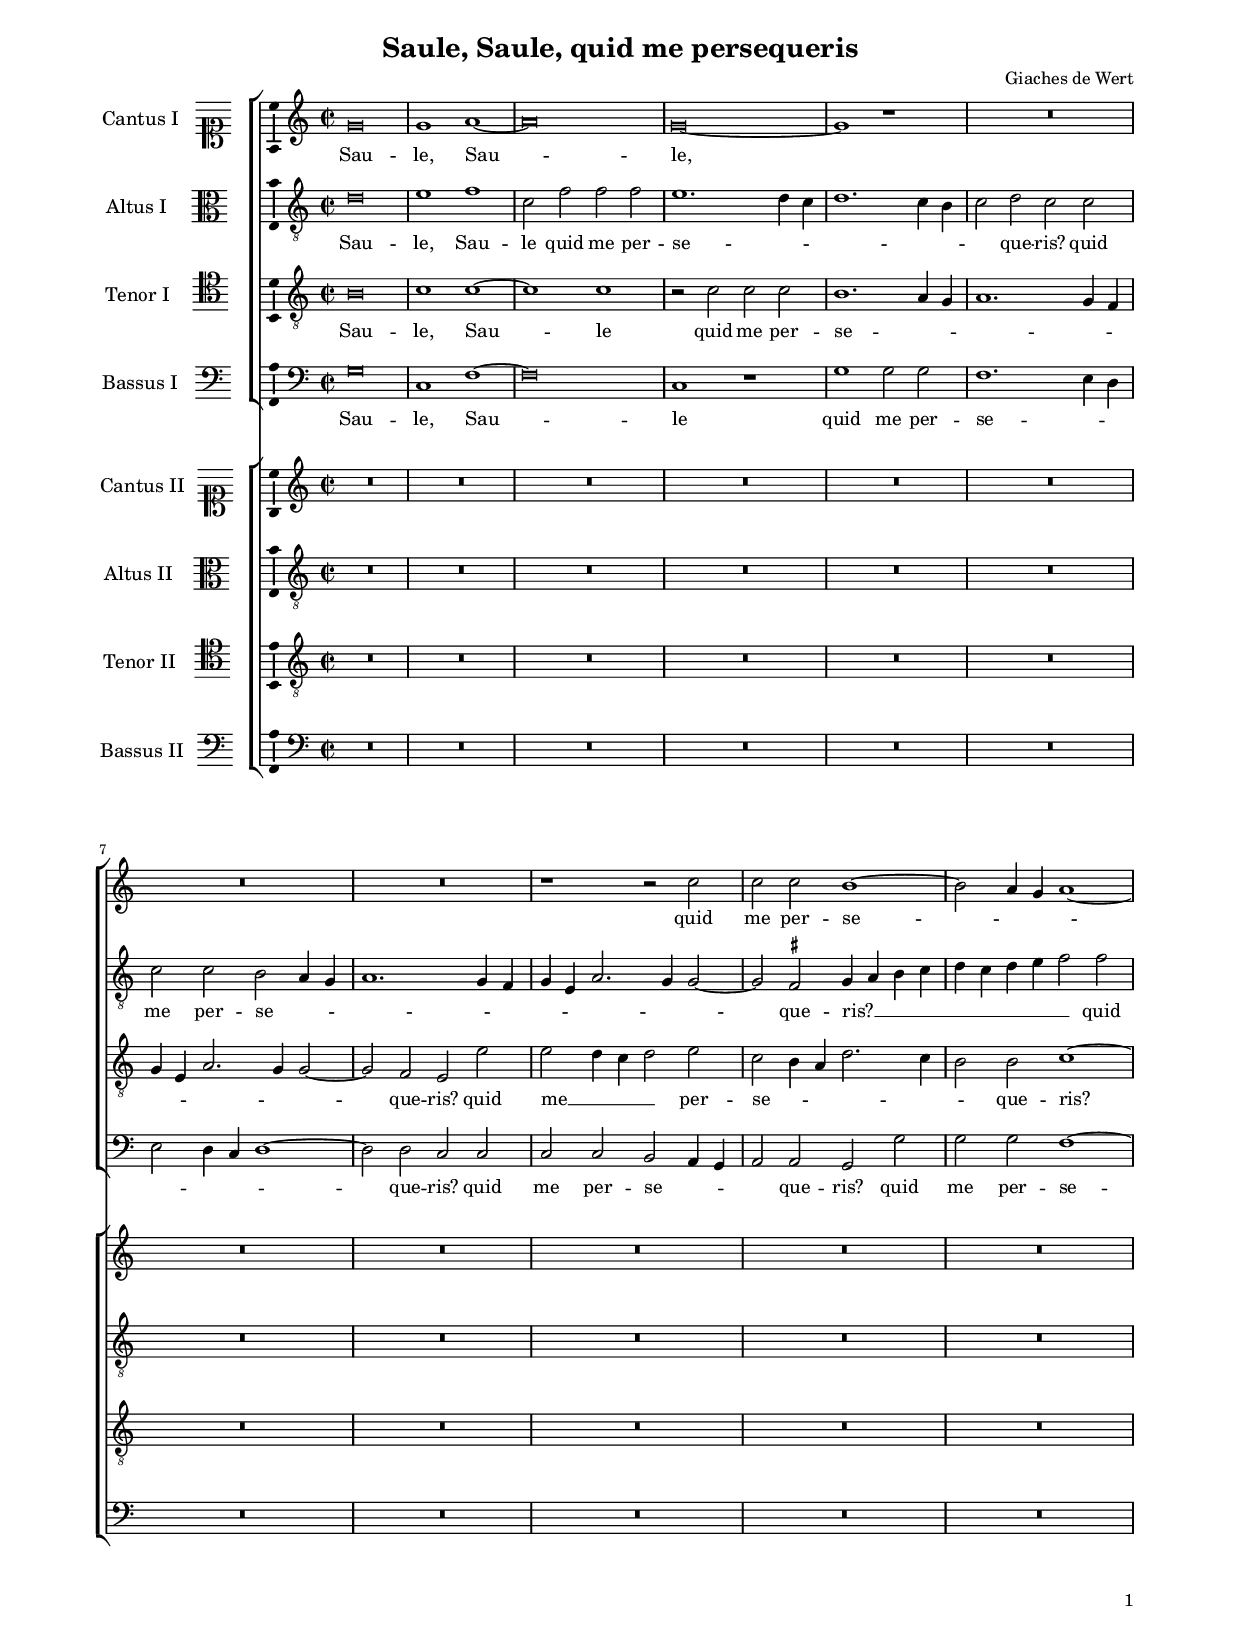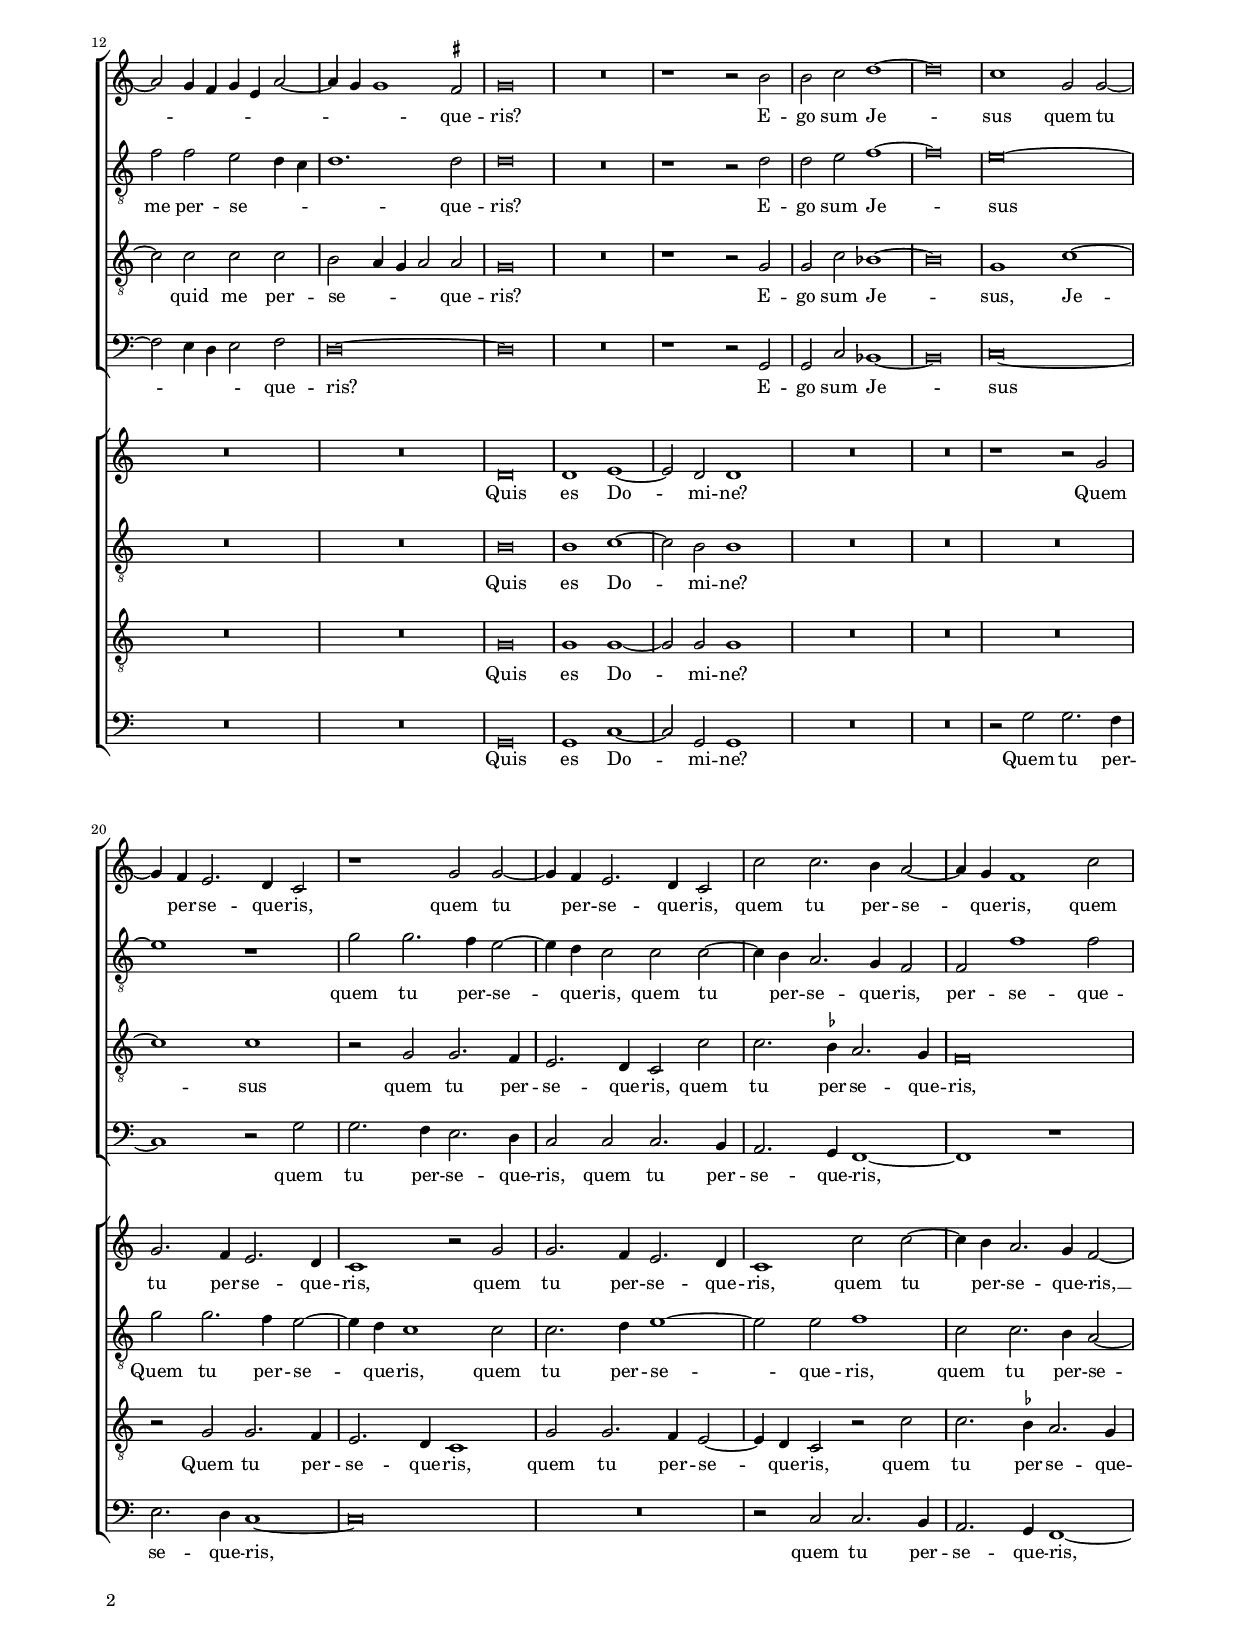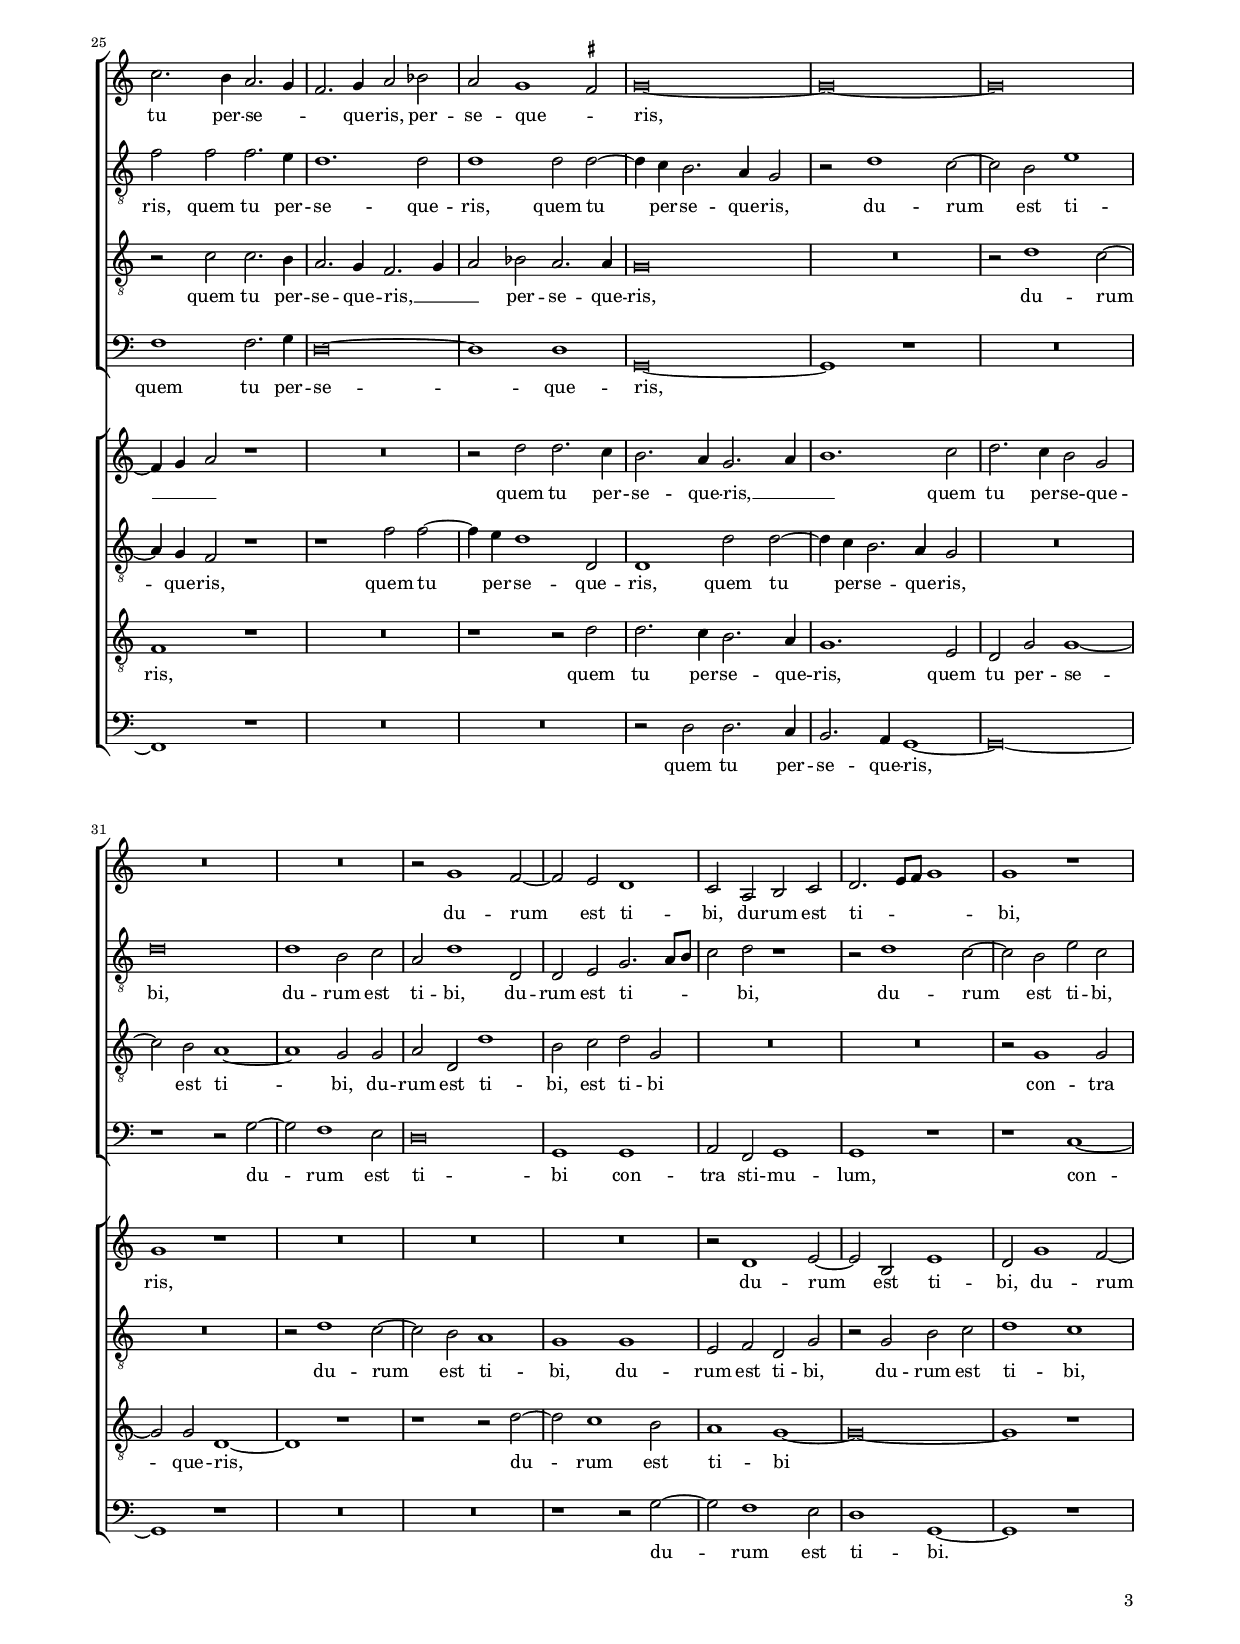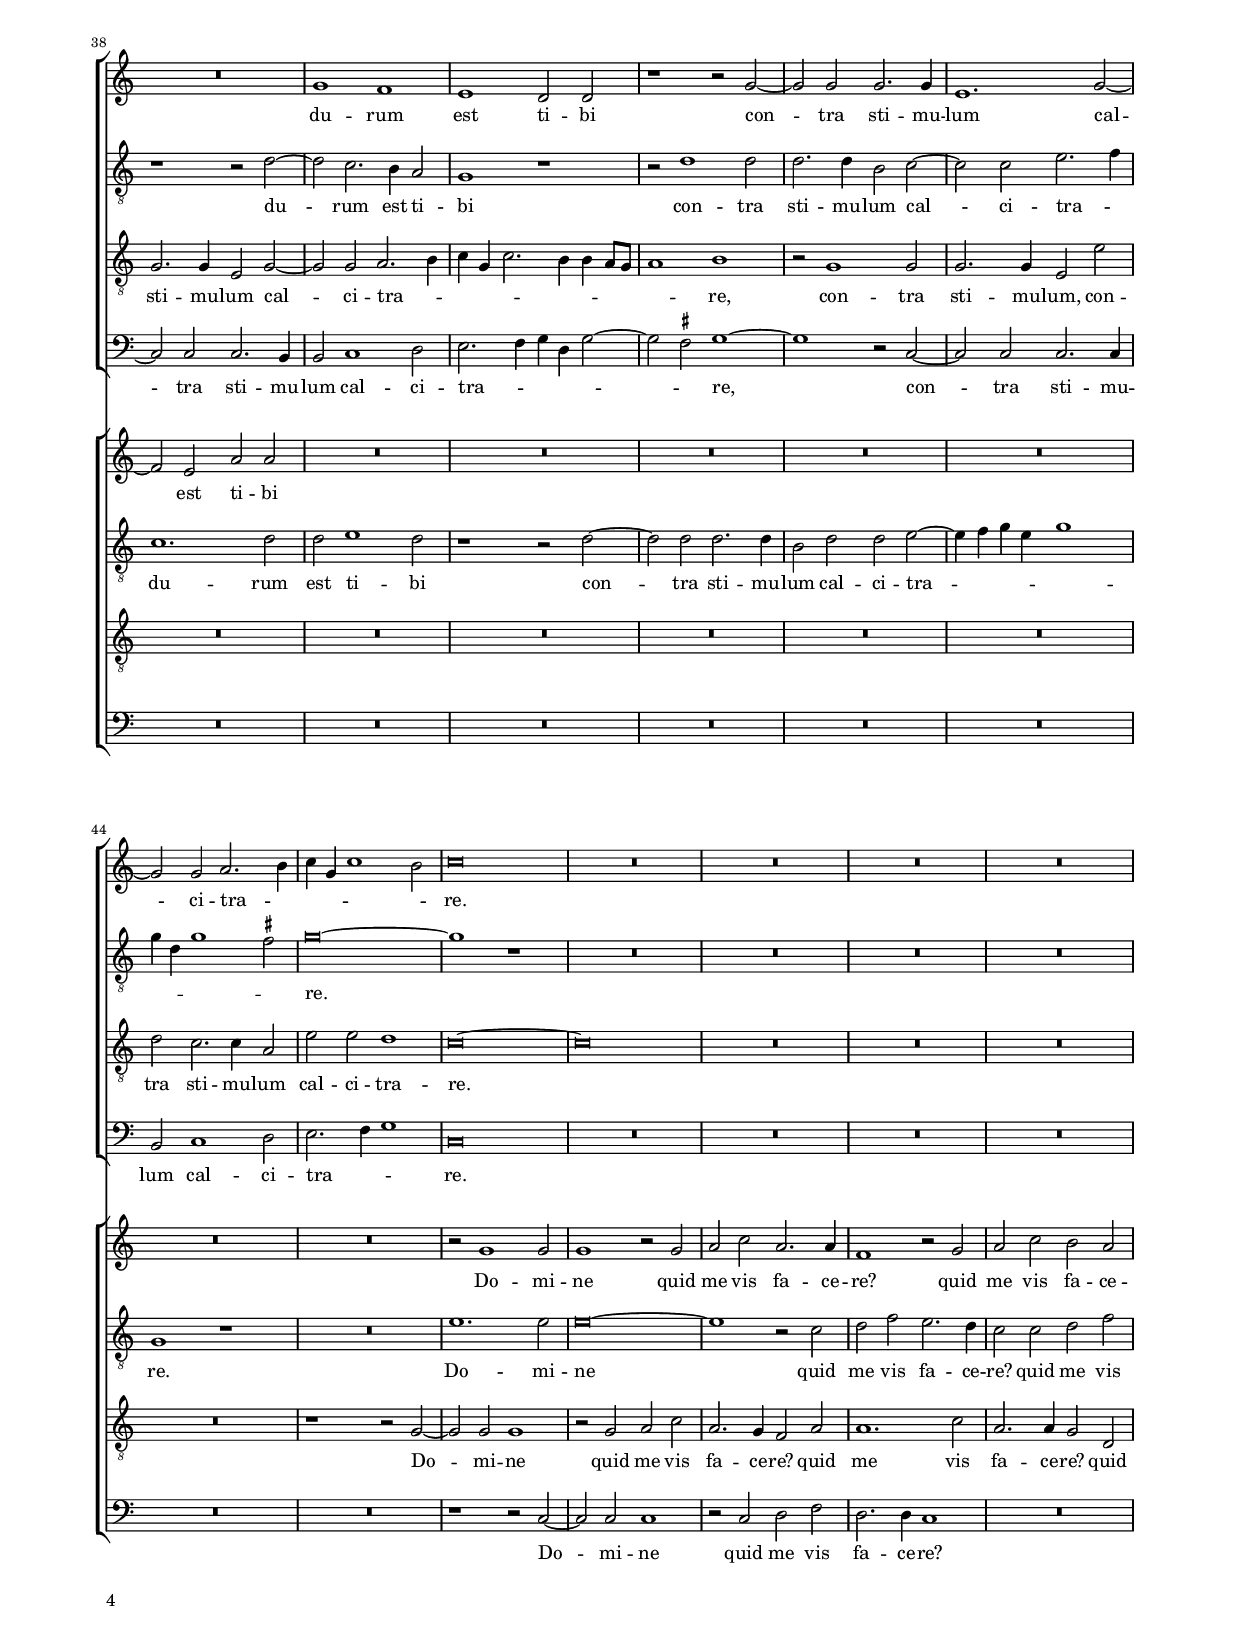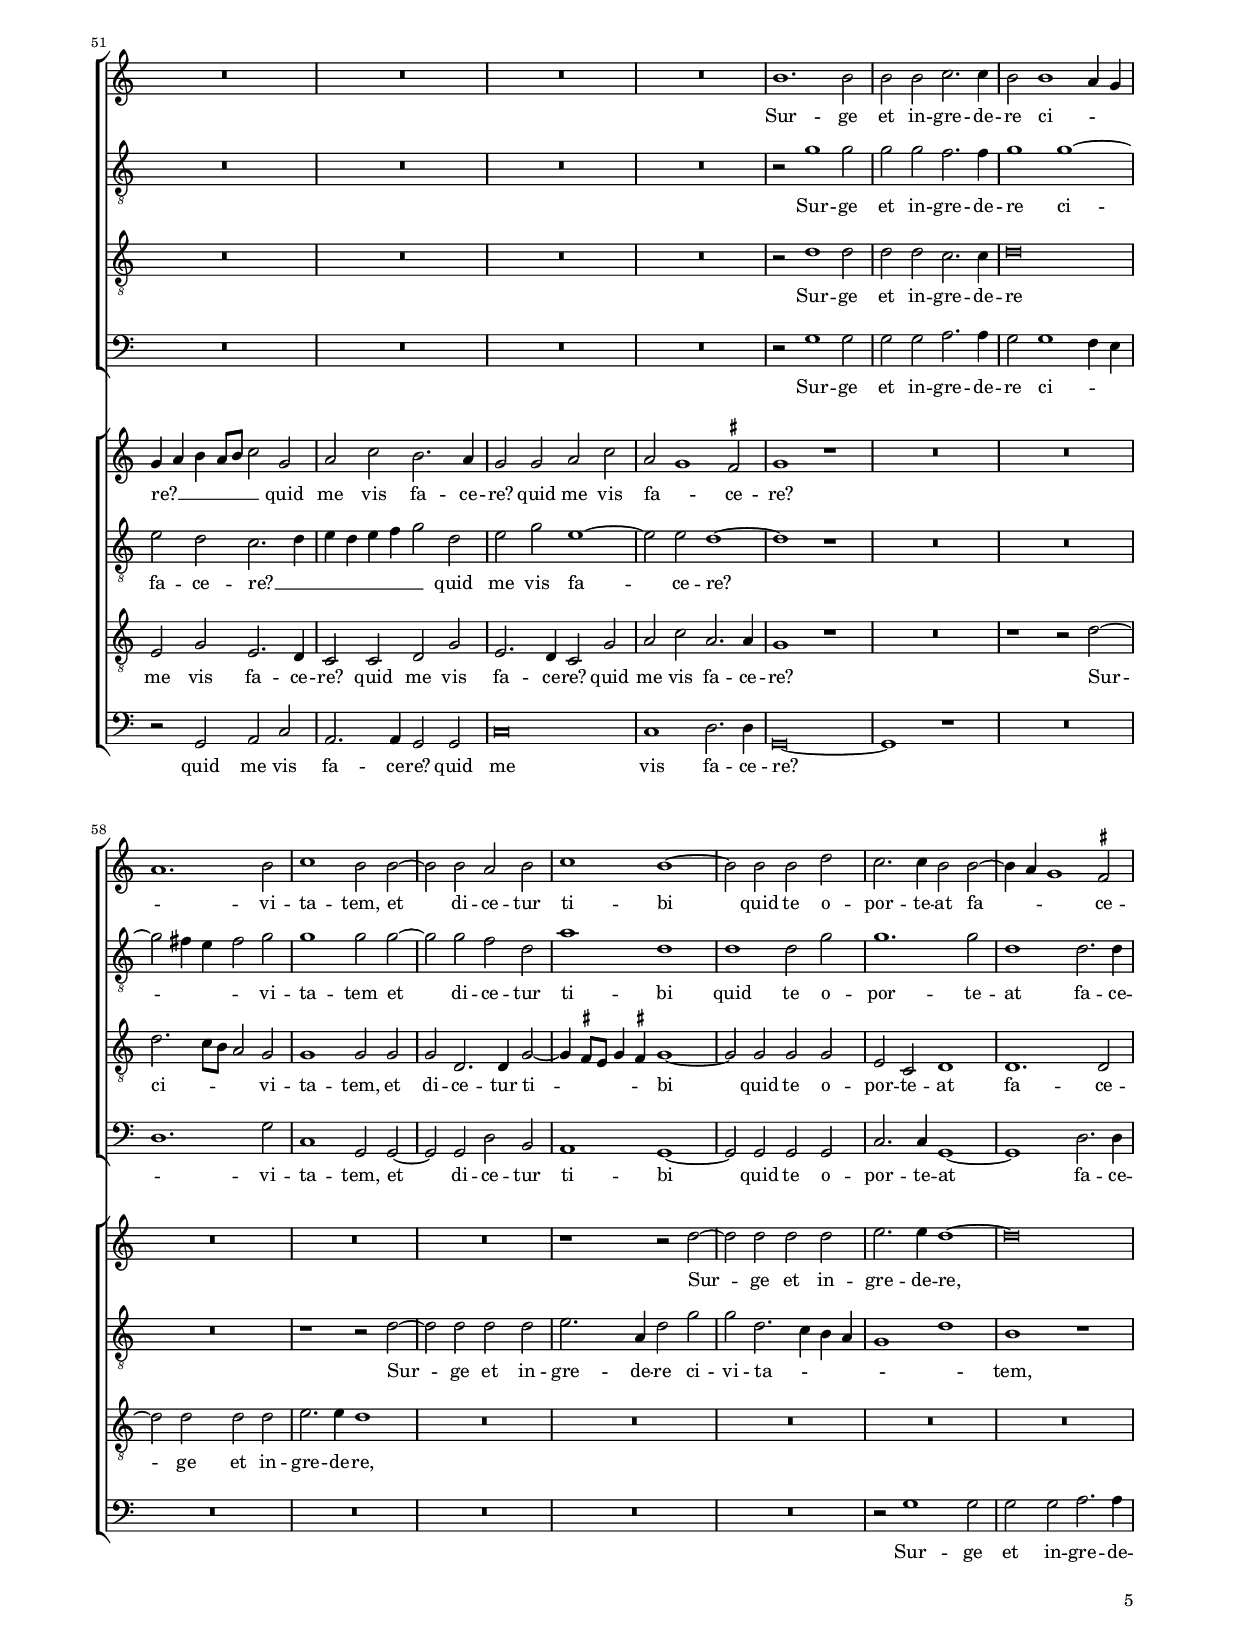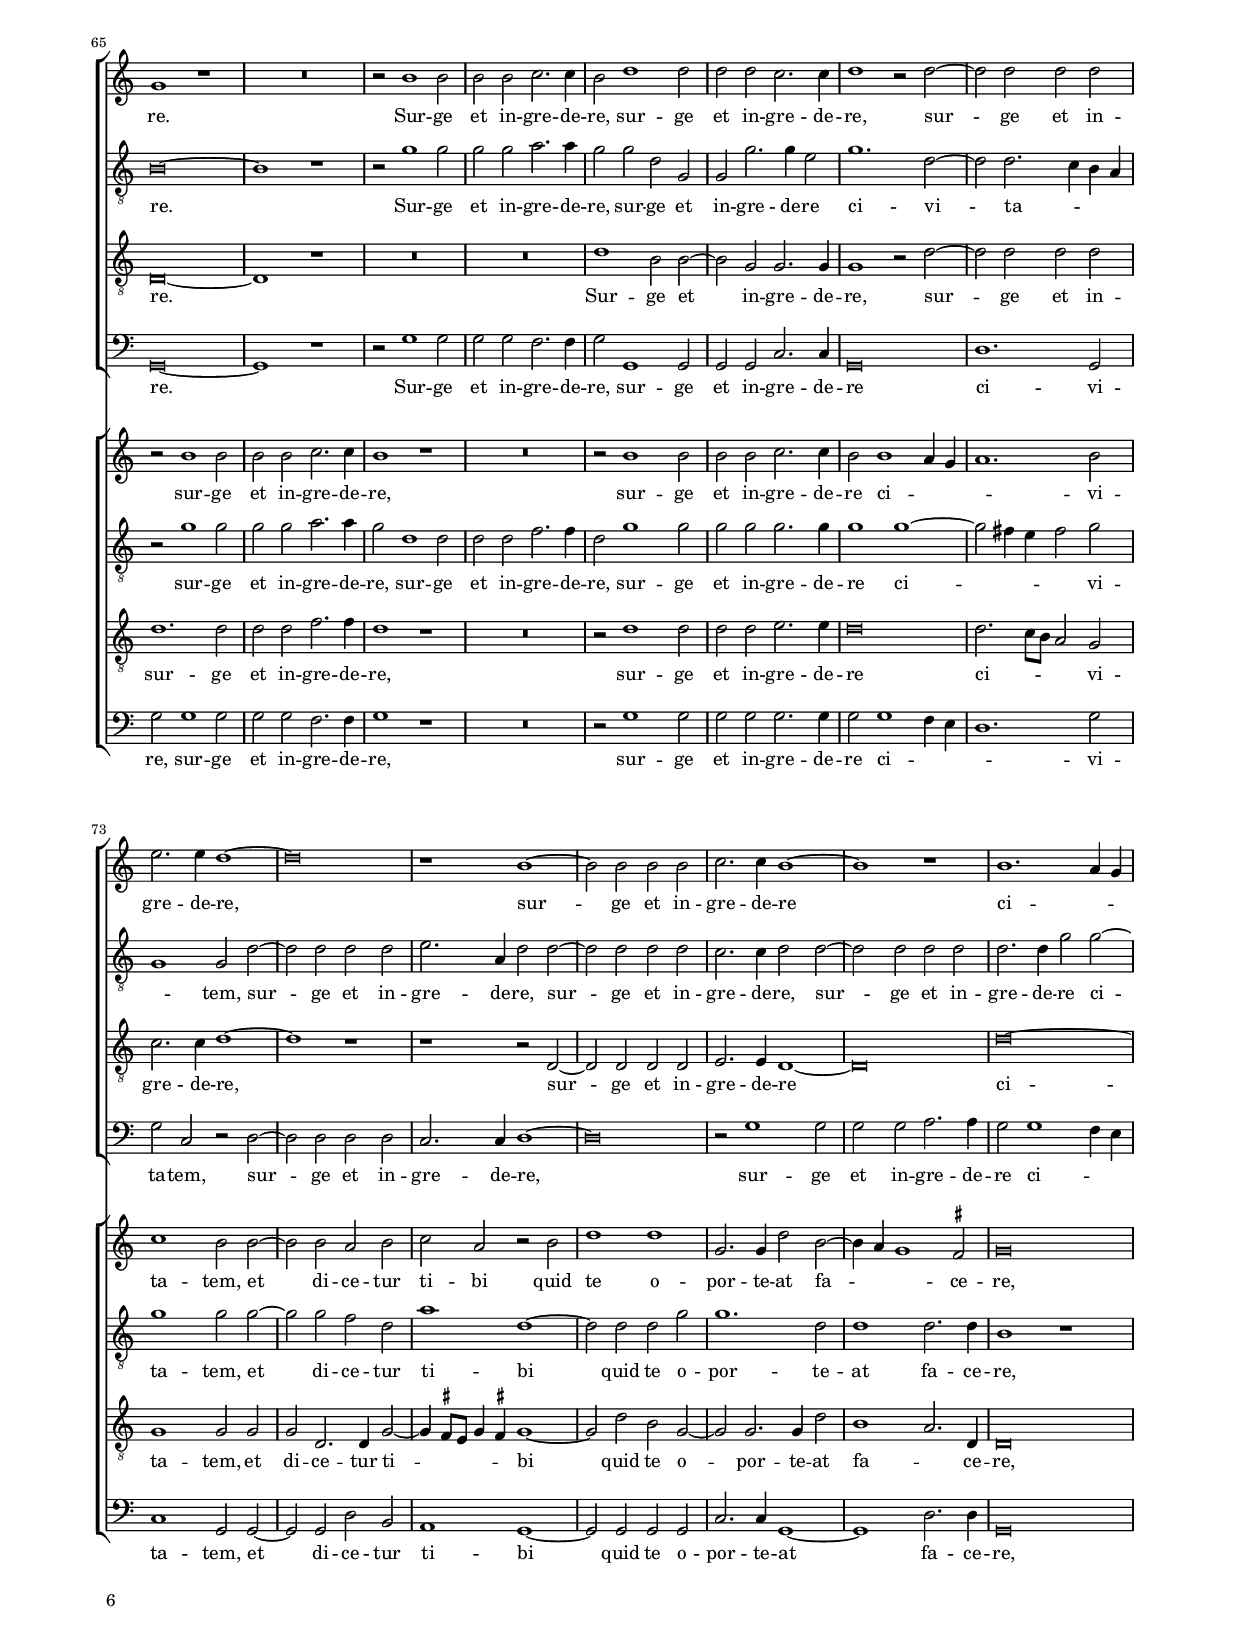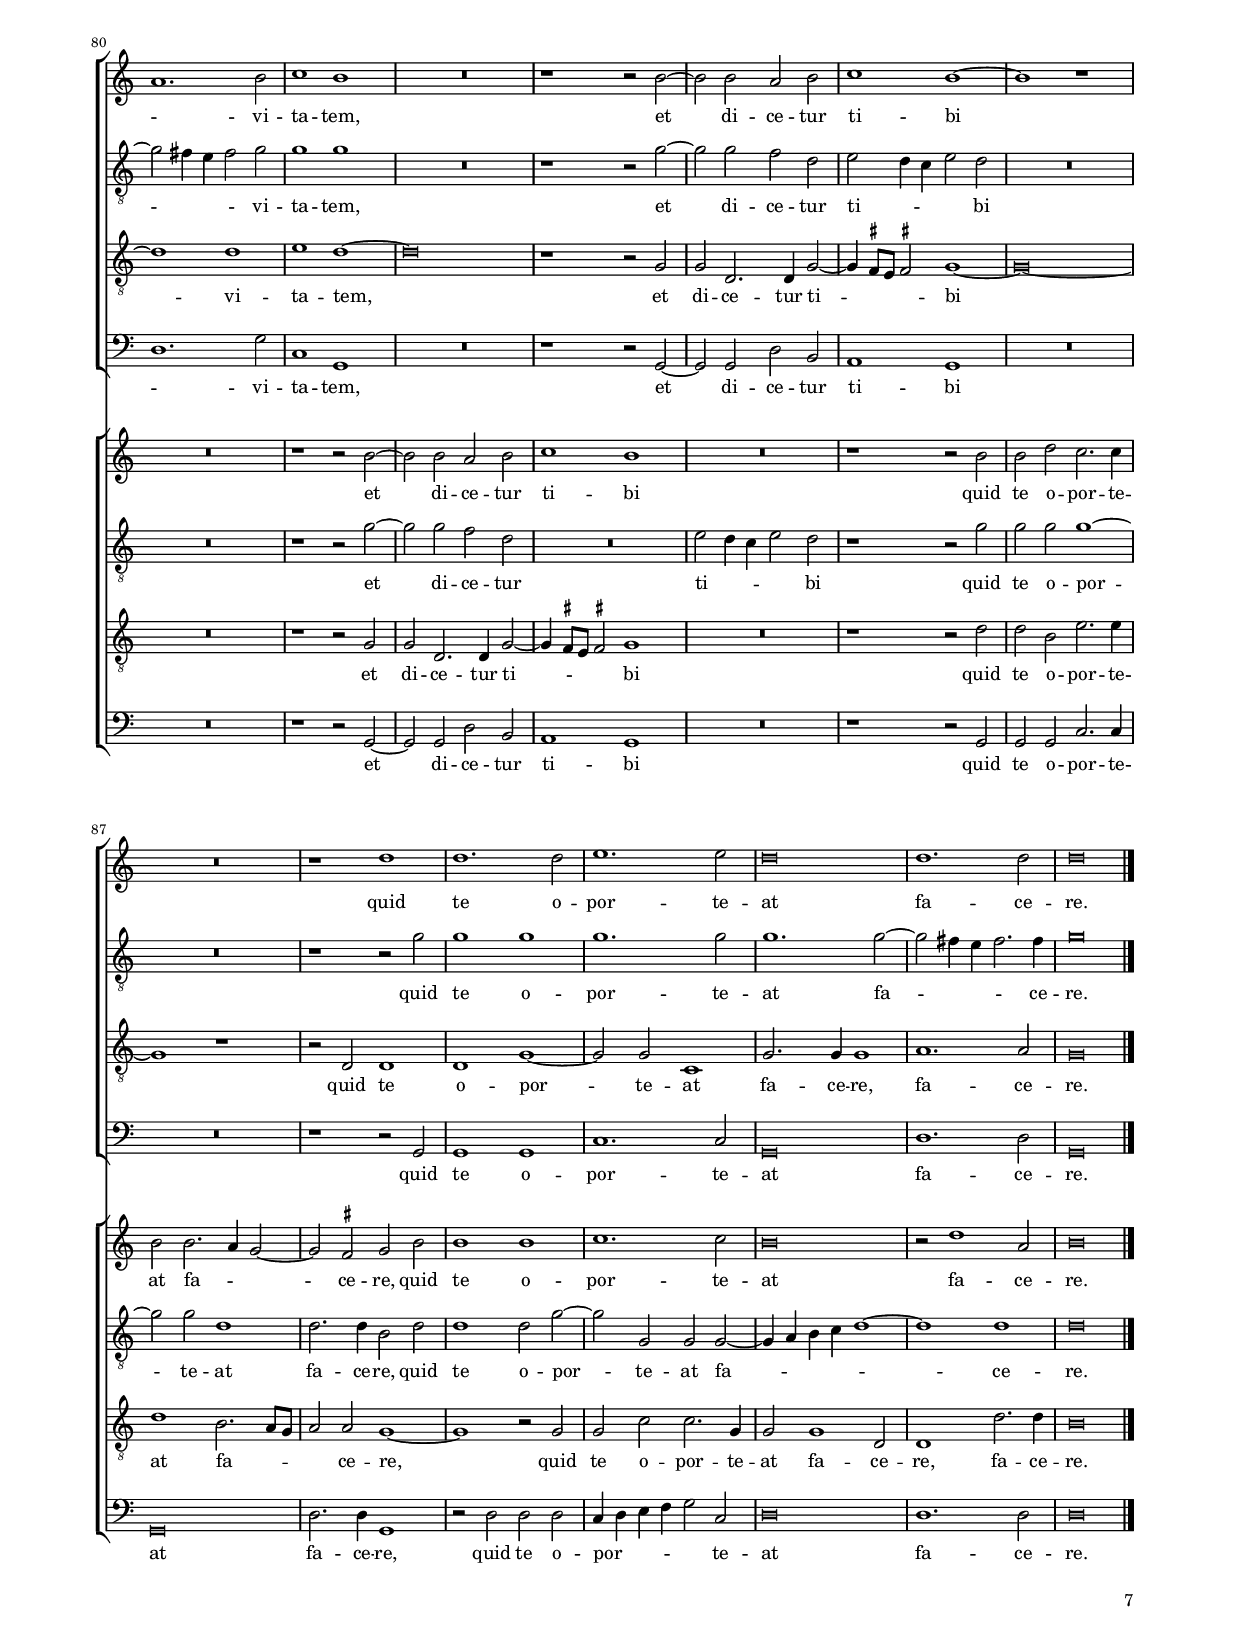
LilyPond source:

\header 
{
	title="Saule, Saule, quid me persequeris"
	composer="Giaches de Wert"
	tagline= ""
}

\version "2.24.1"
\include "deutsch.ly"
#(set-global-staff-size 15)
% #(set-default-paper-size "letter")
#(ly:set-option 'point-and-click #f)


\paper
	{
	top-margin = 1.8 \cm
	bottom-margin = 1.2 \cm
	left-margin = 1.8 \cm
	right-margin = 1.8 \cm
	print-page-number = ##f
	ragged-bottom = ##f
	ragged-last-bottom = ##t
%   systems-per-page = 2
%   page-count = 6
	system-system-spacing = #'((basic-distance . 18) (minimum-distance . 14) (padding . 7) (strechability . 250))
	oddFooterMarkup=\markup   \fill-line { "" \fromproperty #'page:page-number-string }
	evenFooterMarkup=\markup  \fill-line { \fromproperty #'page:page-number-string "" }
	last-bottom-spacing = #'((basic-distance . 12) (minimum-distance . 7) (padding . 4))
	}


global =  
	{
	\key c \major
	\time 2/2 \set Score.measureLength = #(ly:make-moment 2/1)
	\skip 1*2*93 \bar "|."
	}

	ficta = { \once \set suggestAccidentals = ##t }
	
	forget = #(define-music-function (music) (ly:music?) #{
	\accidentalStyle forget
	$music
	\accidentalStyle default
	#})

	
incipitcantusprimus = \markup { \score {
	{
	\set Staff.instrumentName = \markup { \fontsize #1 "Cantus I" }
	\key c \major
	\clef soprano
	s4 \bar ""
	}
	\layout  {
	raggedright = ##t
	indent = 1.8 \cm
	line-width = 2.4\cm
	\context { \Staff \remove Time_signature_engraver }
	\override Staff.Clef.Y-extent = #'(0 . 0)
	}} \hspace #1 }
      
incipitaltusprimus = \markup { \score {
	{
	\set Staff.instrumentName = \markup { \fontsize #1 "Altus I" }
	\key c \major
	\clef alto
	s4 \bar ""
	}
	\layout  {
	raggedright = ##t
	indent = 1.8 \cm
	line-width = 2.4\cm
	\context { \Staff \remove Time_signature_engraver }
	\override Staff.Clef.Y-extent = #'(0 . 0)
	}} \hspace #1 }
      
incipittenorprimus = \markup { \score {
	{
	\set Staff.instrumentName = \markup { \fontsize #1 "Tenor I" }
	\key c \major
	\clef tenor
	s4 \bar ""
	}
	\layout  {
	raggedright = ##t
	indent = 1.8 \cm
	line-width = 2.4\cm
	\context { \Staff \remove Time_signature_engraver }
	\override Staff.Clef.Y-extent = #'(0 . 0)
	}} \hspace #1 }


incipitbassusprimus = \markup { \score {
	{
	\set Staff.instrumentName = \markup { \fontsize #1 "Bassus I" }
	\key c \major
	\clef bass
	s4 \bar ""
	}
	\layout  {
	raggedright = ##t
	indent = 1.8 \cm
	line-width = 2.4\cm
	\context { \Staff \remove Time_signature_engraver }
	\override Staff.Clef.Y-extent = #'(0 . 0)
	}} \hspace #1 }

incipitcantussecundus = \markup { \score {
	{
	\set Staff.instrumentName = \markup { \fontsize #1 "Cantus II" }
	\key c \major
	\clef soprano
	s4 \bar ""
	}
	\layout  {
	raggedright = ##t
	indent = 1.8 \cm
	line-width = 2.4\cm
	\context { \Staff \remove Time_signature_engraver }
	\override Staff.Clef.Y-extent = #'(0 . 0)
	}} \hspace #1 }


incipitaltussecundus = \markup { \score {
	{
	\set Staff.instrumentName = \markup { \fontsize #1 "Altus II" }
	\key c \major
	\clef alto
	s4 \bar ""
	}
	\layout  {
	raggedright = ##t
	indent = 1.8 \cm
	line-width = 2.4\cm
	\context { \Staff \remove Time_signature_engraver }
	\override Staff.Clef.Y-extent = #'(0 . 0)
	}} \hspace #1 }


incipittenorsecundus = \markup { \score {
	{
	\set Staff.instrumentName = \markup { \fontsize #1 "Tenor II" }
	\key c \major
	\clef tenor
	s4 \bar ""
	}
	\layout  {
	raggedright = ##t
	indent = 1.8 \cm
	line-width = 2.4\cm
	\context { \Staff \remove Time_signature_engraver }
	\override Staff.Clef.Y-extent = #'(0 . 0)
	}} \hspace #1 }	


incipitbassussecundus = \markup { \score {
	{
	\set Staff.instrumentName = \markup { \fontsize #1 "Bassus II" }
	\key c \major
	\clef bass
	s4 \bar ""
	}
	\layout  {
	raggedright = ##t
	indent = 1.8 \cm
	line-width = 2.4\cm
	\context { \Staff \remove Time_signature_engraver }
	\override Staff.Clef.Y-extent = #'(0 . 0)
	}} \hspace #1 }


cantusprimus =  \relative c''
	{
	g\breve
	g1 a~
	a\breve
	g\breve~
%5
	g1 r |
	R\breve
	R\breve
	R\breve
	r1 r2 c
%10
	c2 c h1~ |
	h2 a4 g a1~
	a2 g4 f g e a2~
	a4 g g1 \ficta fis2
	g\breve
%15
	R\breve |
	r1 r2 h
	h2 c d1~
	d\breve
	c1 g2 g~
%20
	g4 f e2. d4 c2 |
	r1 g'2 g~
	g4 f e2. d4 c2
	c'2 c2. h4 a2~
	a4 g f1 c'2
%25
	c2. h4 a2. g4 |
	f2. g4 a2 b
	a2 g1 \ficta fis2
	g\breve~
	g\breve~
%30
	g\breve |
	R\breve
	R\breve
	r2 g1 f2~
	f2 e d1
%35
	c2 a h c |
	d2. e8 f g1
	g1 r
	R\breve
	g1 f
%40
	e1 d2 d |
	r1 r2 g~
	g2 g g2. g4
	e1. g2~
	g2 g a2. h4
%45
	c4 g c1 h2 |
	c\breve
	R\breve
	R\breve
	R\breve
%50
	R\breve |
	R\breve
	R\breve
	R\breve
	R\breve
%55
	h1. h2 |
	h2 h c2. c4
	h2 h1 a4 g
	a1. h2
	c1 h2 h~
%60
	h2 h a h |
	c1 h~
	h2 h h d
	c2. c4 h2 h~
	h4 a g1 \ficta fis2
%65
	g1 r |
	R\breve
	r2 h1 h2
	h2 h c2. c4
	h2 d1 d2
%70
	d2 d c2. c4 |
	d1 r2 d~
	d2 d d d
	e2. e4 d1~
	d\breve
%75
	r1 h~ |
	h2 h h h
	c2. c4 h1~
	h1 r
	h1. a4 g
%80
	a1. h2 |
	c1 h
	R\breve
	r1 r2 h~
	h2 h a h
%85
	c1 h~ |
	h1 r
	R\breve
	r1 d
	d1. d2
%90
	e1. e2 |
	d\breve
	d1. d2
	d\breve |
	}

altusprimus =  \relative c' 
	{
	d\breve
	e1 f
	c2 f f f
	e1. d4 c
%5
	d1. c4 h |
	c2 d c c
	c2 c h a4 g
	a1. g4 f
	g4 e a2. g4 g2~
%10
	g2 \ficta fis g4 a h c |
	d4 c d e f2 f
	f2 f e d4 c
	d1. d2
	d\breve
%15
	R\breve |
	r1 r2 d
	d2 e f1~
	f\breve
	e\breve~
%20
	e1 r |
	g2 g2. f4 e2~
	e4 d c2 c c~
	c4 h a2. g4 f2
	f2 f'1 f2
%25
	f2 f f2. e4 |
	d1. d2
	d1 d2 d~
	d4 c h2. a4 g2
	r2 d'1 c2~
%30
	c2 h e1 |
	d\breve
	d1 h2 c
	a2 d1 d,2
	d2 e g2. a8 h
%35
	c2 d r1 |
	r2 d1 c2~
	c2 h e c
	r1 r2 d~
	d2 c2. h4 a2
%40
	g1 r |
	r2 d'1 d2
	d2. d4 h2 c~
	c2 c e2. f4
	g4 d g1 \ficta fis2
%45
	g\breve~ |
	g1 r
	R\breve
	R\breve
	R\breve
%50
	R\breve |
	R\breve
	R\breve
	R\breve
	R\breve
%55
	r2 g1 g2 |
	g2 g f2. f4
	g1 g~
	g2 fis4 e fis2 g
	g1 g2 g~
%60
	g2 g f d |
	a'1 d,
	d1 d2 g
	g1. g2
	d1 d2. d4
%65
	h\breve~ |
	h1 r
	r2 g'1 g2
	g2 g a2. a4
	g2 g d g,
%70
	g2 g'2. g4 e2 |
	g1. d2~
	d2 d2. c4 h a
	g1 g2 d'~
	d2 d d d
%75
	e2. a,4 d2 d~ |
	d2 d d d
	c2. c4 d2 d~
	d2 d d d
	d2. d4 g2 g~
%80
	g2 fis4 e fis2 g |
	g1 g
	R\breve
	r1 r2 g~
	g2 g f d
%85
	e2 d4 c e2 d |
	R\breve
	R\breve
	r1 r2 g
	g1 g
%90
	g1. g2 |
	g1. g2~
	g2 fis4 e fis2. fis4
	g\breve |
	}

tenorprimus =  \relative c' 
	{
	h\breve
	c1 c~
	c1 c
	r2 c c c
%5
	h1. a4 g |
	a1. g4 f
	g4 e a2. g4 g2~
	g2 f e e'
	e2 d4 c d2 e
%10
	c2 h4 a d2. c4 |
	h2 h c1~
	c2 c c c
	h2 a4 g a2 a
	g\breve
%15
	R\breve |
	r1 r2 g
	g2 c b1~
	b\breve
	g1 c~
%20
	c1 c |
	r2 g g2. f4
	e2. d4 c2 c'
	c2. \ficta b4 a2. g4
	f\breve
%25
	r2 c' c2. h4 |
	a2. g4 f2. g4
	a2 b a2. a4
	g\breve
	R\breve
%30
	r2 d'1 c2~ |
	c2 h a1~
	a1 g2 g
	a2 d, d'1
	h2 c d g,
%35
	R\breve |
	R\breve
	r2 g1 g2
	g2. g4 e2 g~
	g2 g a2. h4
%40
	c4 g c2. h4 h a8 g |
	a1 h
	r2 g1 g2
	g2. g4 e2 e'
	d2 c2. c4 a2
%45
	e'2 e d1 |
	c\breve~
	c\breve
	R\breve
	R\breve
%50
	R\breve |
	R\breve
	R\breve
	R\breve
	R\breve
%55
	r2 d1 d2 |
	d2 d c2. c4
	d\breve
	d2. c8 h a2 g
	g1 g2 g
%60
	g2 d2. d4 g2~ |
	g4 \ficta fis8 e g4 \ficta fis!4 g1~
	g2 g g g
	e2 c d1
	d1. d2
%65
	d\breve~ |
	d1 r
	R\breve
	R\breve
	d'1 h2 h~
%70
	h2 g g2. g4 |
	g1 r2 d'~
	d2 d d d
	c2. c4 d1~
	d1 r
%75
	r1 r2 d,~ |
	d2 d d d
	e2. e4 d1~
	d\breve
	d'\breve~
%80
	d1 d |
	e1 d~
	d\breve
	r1 r2 g,
	g2 d2. d4 g2~
%85
	g4 \ficta fis8 e \ficta fis!2 g1~ |
	g\breve~
	g1 r
	r2 d d1
	d1 g~
%90
	g2 g c,1 |
	g'2. g4 g1
	a1. a2
	g\breve |
	}

bassusprimus  =  \relative c 
	{
	g'\breve
	c,1 f~
	f\breve
	c1 r
%5
	g'1 g2 g |
	f1. e4 d
	e2 d4 c d1~
	d2 d c c
	c2 c h a4 g
%10
	a2 a g g' |
	g2 g f1~
	f2 e4 d e2 f
	d\breve~
	d\breve
%15
	R\breve |
	r1 r2 g,
	g2 c b1~
	b\breve
	c\breve~
%20
	c1 r2 g' |
	g2. f4 e2. d4
	c2 c c2. h4
	a2. g4 f1~
	f1 r
%25
	f'1 f2. g4 |
	d\breve~
	d1 d
	g,\breve~
	g1 r
%30
	R\breve |
	r1 r2 g'~
	g2 f1 e2
	d\breve
	g,1 g
%35
	a2 f g1 |
	g1 r
	r1 c~
	c2 c c2. h4
	h2 c1 d2
%40
	e2. f4 g d g2~ |
	g2 \ficta fis g1~
	g1 r2 c,~
	c2 c c2. c4
	h2 c1 d2
%45
	e2. f4 g1 |
	c,\breve
	R\breve
	R\breve
	R\breve
%50
	R\breve |
	R\breve
	R\breve
	R\breve
	R\breve
%55
	r2 g'1 g2 |
	g2 g a2. a4
	g2 g1 f4 e
	d1. g2
	c,1 g2 g~
%60
	g2 g d' h |
	a1 g~
	g2 g g g
	c2. c4 g1~
	g1 d'2. d4
%65
	g,\breve~ |
	g1 r
	r2 g'1 g2
	g2 g f2. f4
	g2 g,1 g2
%70
	g2 g c2. c4 |
	g\breve
	d'1. g,2
	g'2 c, r d~
	d2 d d d
%75
	c2. c4 d1~ |
	d\breve
	r2 g1 g2
	g2 g a2. a4
	g2 g1 f4 e
%80
	d1. g2 |
	c,1 g
	R\breve
	r1 r2 g~
	g2 g d' h
%85
	a1 g |
	R\breve
	R\breve
	r1 r2 g
	g1 g
%90
	c1. c2 |
	g\breve
	d'1. d2
	g,\breve |
	}

cantussecundus =  \relative c''
	{
	R\breve
	R\breve
	R\breve
	R\breve
%5
	R\breve |
	R\breve
	R\breve
	R\breve
	R\breve
%10
	R\breve |
	R\breve
	R\breve
	R\breve
	d,\breve
%15
	d1 e~ |
	e2 d d1
	R\breve
	R\breve
	r1 r2 g
%20
	g2. f4 e2. d4 |
	c1 r2 g'
	g2. f4 e2. d4
	c1 c'2 c~
	c4 h a2. g4 f2~
%25
	f4 g a2 r1 |
	R\breve
	r2 d d2. c4
	h2. a4 g2. a4
	h1. c2
%30
	d2. c4 h2 g |
	g1 r
	R\breve
	R\breve
	R\breve
%35
	r2 d1 e2~ |
	e2 h e1
	d2 g1 f2~
	f2 e a a
	R\breve
%40
	R\breve |
	R\breve
	R\breve
	R\breve
	R\breve
%45
	R\breve |
	r2 g1 g2
	g1 r2 g
	a2 c a2. a4
	f1 r2 g
%50
	a2 c h a |
	g4 a h a8 h c2 g
	a2 c h2. a4
	g2 g a c
	a2 g1 \ficta fis2
%55
	g1 r |
	R\breve
	R\breve
	R\breve
	R\breve
%60
	R\breve |
	r1 r2 d'~
	d2 d d d
	e2. e4 d1~
	d\breve
%65
	r2 h1 h2 |
	h2 h c2. c4
	h1 r
	R\breve
	r2 h1 h2
%70
	h2 h c2. c4 |
	h2 h1 a4 g
	a1. h2
	c1 h2 h~
	h2 h a h
%75
	c2 a r h |
	d1 d
	g,2. g4 d'2 h~
	h4 a g1 \ficta fis2
	g\breve
%80
	R\breve |
	r1 r2 h~
	h2 h a h
	c1 h
	R\breve
%85
	r1 r2 h |
	h2 d c2. c4
	h2 h2. a4 g2~
	g2 \ficta fis g h
	h1 h
%90
	c1. c2 |
	h\breve
	r2 d1 a2
	h\breve |
	}

altussecundus =  \relative c'
	{
	R\breve
	R\breve
	R\breve
	R\breve
%5
	R\breve |
	R\breve
	R\breve
	R\breve
	R\breve
%10
	R\breve |
	R\breve
	R\breve
	R\breve
	h\breve
%15
	h1 c~ |
	c2 h h1
	R\breve
	R\breve
	R\breve
%20
	g'2 g2. f4 e2~ |
	e4 d c1 c2
	c2. d4 e1~
	e2 e f1
	c2 c2. h4 a2~
%25
	a4 g f2 r1 |
	r1 f'2 f~
	f4 e d1 d,2
	d1 d'2 d~
	d4 c h2. a4 g2
%30
	R\breve |
	R\breve
	r2 d'1 c2~
	c2 h a1
	g1 g
%35
	e2 f d g |
	r2 g h c
	d1 c
	c1. d2
	d2 e1 d2
%40
	r1 r2 d~ |
	d2 d d2. d4
	h2 d d e~
	e4 f g e g1
	g,1 r
%45
	R\breve |
	e'1. e2
	e\breve~
	e1 r2 c
	d2 f e2. d4
%50
	c2 c d f |
	e2 d c2. d4
	e4 d e f g2 d
	e2 g e1~
	e2 e d1~
%55
	d1 r |
	R\breve
	R\breve
	R\breve
	r1 r2 d~
%60
	d2 d d d |
	e2. a,4 d2 g
	g2 d2. c4 h a
	g1 d'
	h1 r
%65
	r2 g'1 g2 |
	g2 g a2. a4
	g2 d1 d2
	d2 d f2. f4
	d2 g1 g2 |
%70
	g2 g g2. g4
	g1 g~
	g2 fis4 e fis2 g
	g1 g2 g~
	g2 g f d |
%75
	a'1 d,~
	d2 d d g
	g1. d2
	d1 d2. d4
	h1 r |
%80
	R\breve
	r1 r2 g'~
	g2 g f d
	R\breve |
	e2 d4 c e2 d
%85
	r1 r2 g
	g2 g g1~
	g2 g d1
	d2. d4 h2 d
	d1 d2 g~ |
%90
	g2 g, g g~
	g4 a h c d1~
	d1 d
	d\breve |
	}

tenorsecundus =  \relative c'
	{
	R\breve
	R\breve
	R\breve
	R\breve
%5
	R\breve |
	R\breve
	R\breve
	R\breve
	R\breve
%10
	R\breve |
	R\breve
	R\breve
	R\breve
	g\breve
%15
	g1 g~ |
	g2 g g1
	R\breve
	R\breve
	R\breve
%20
	r2 g g2. f4 |
	e2. d4 c1
	g'2 g2. f4 e2~
	e4 d c2 r c'
	c2. \ficta b4 a2. g4
%25
	f1 r |
	R\breve
	r1 r2 d'
	d2. c4 h2. a4
	g1. e2
%30
	d2 g g1~ |
	g2 g d1~
	d1 r
	r1 r2 d'~
	d2 c1 h2
%35
	a1 g~ |
	g\breve~
	g1 r
	R\breve
	R\breve
%40
	R\breve |
	R\breve
	R\breve
	R\breve
	R\breve
%45
	r1 r2 g2~ |
	g2 g g1
	r2 g a2 c
	a2. g4 f2 a
	a1. c2
%50
	a2. a4 g2 d |
	e2 g e2. d4
	c2 c d g
	e2. d4 c2 g'
	a c a2. a4
%55
	g1 r |
	R\breve
	r1 r2 d'~
	d2 d d d
	e2. e4 d1
%60
	R\breve |
	R\breve
	R\breve
	R\breve
	R\breve
%65
	d1. d2 |
	d2 d f2. f4
	d1 r
	R\breve
	r2 d1 d2
%70
	d2 d e2. e4 |
	d\breve
	d2. c8 h a2 g
	g1 g2 g
	g2 d2. d4 g2~
%75
	g4 \ficta fis8 e g4 \ficta fis! g1~ |
	g2 d' h g~
	g2 g2. g4 d'2
	h1 a2. d,4
	d\breve
%80
	R\breve |
	r1 r2 g
	g2 d2. d4 g2~
	g4 \ficta fis8 e \ficta fis!2 g1
	R\breve
%85
	r1 r2 d' |
	d2 h e2. e4
	d1 h2. a8 g
	a2 a g1~
	g1 r2 g
%90
	g2 c c2. g4 |
	g2 g1 d2
	d1 d'2. d4
	h\breve |
	}

bassussecundus =  \relative c
	{
	R\breve
	R\breve
	R\breve
	R\breve
%5
	R\breve |
	R\breve
	R\breve
	R\breve
	R\breve
%10
	R\breve |
	R\breve
	R\breve
	R\breve
	g\breve
%15
	g1 c~ |
	c2 g g1
	R\breve
	R\breve
	r2 g' g2. f4
%20
	e2. d4 c1~ |
	c\breve
	R\breve
	r2 c c2. h4
	a2. g4 f1~
%25
	f1 r |
	R\breve
	R\breve
	r2 d' d2. c4
	h2. a4 g1~
%30
	g\breve~ |
	g1 r
	R\breve
	R\breve
	r1 r2 g'~
%35
	g2 f1 e2 |
	d1 g,~
	g1 r
	R\breve
	R\breve
%40
	R\breve |
	R\breve
	R\breve
	R\breve
	R\breve
%45
	R\breve |
	r1 r2 c~
	c2 c c1
	r2 c d f
	d2. d4 c1
%50
	R\breve |
	r2 g a c
	a2. a4 g2 g
	c\breve
	c1 d2.d4
%55
	g,\breve~ |
	g1 r
	R\breve
	R\breve
	R\breve
%60
	R\breve |
	R\breve
	R\breve
	r2 g'1 g2
	g2 g a2. a4
%65
	g2 g1 g2 |
	g2 g f2. f4
	g1 r
	R\breve
	r2 g1 g2
%70
	g2 g g2. g4 |
	g2 g1 f4 e
	d1. g2
	c,1 g2 g~
	g2 g d' h
%75
	a1 g~ |
	g2 g g g
	c2. c4 g1~
	g1 d'2. d4
	g,\breve
%80
	R\breve |
	r1 r2 g~
	g2 g d' h
	a1 g
	R\breve
%85
	r1 r2 g |
	g2 g c2. c4
	g\breve
	d'2. d4 g,1
	r2 d' d d
%90
	c4 d e f g2 c, |
	d\breve
	d1. d2
	d\breve |
	}


lyricscantusprimus = \lyricmode {
	Sau -- le, Sau -- le,
        quid me per -- se -- _ _ _ _ _ _ _ _ _ _ que -- ris?
        E -- go sum Je -- sus quem tu per -- se -- que -- ris,
        quem tu per -- se -- que -- ris,
        quem tu per -- se -- que -- ris,
        quem tu per -- se -- _ _ que -- ris,
        per -- se -- que -- _ ris,
        du -- rum est ti -- bi,
        du -- rum est ti -- _ _ _ bi,
        du -- rum est ti -- bi
        con -- tra sti -- mu -- lum cal -- ci -- tra -- _ _ _ _ _ re.
        Sur -- ge et in -- gre -- de -- re ci -- _ _ _ vi -- ta -- tem,
        et di -- ce -- tur ti -- bi
        quid te o -- por -- te -- at fa -- _ _ ce -- re.
        Sur -- ge et in -- gre -- de -- re,
        sur -- ge et in -- gre -- de -- re,
        sur -- ge et in -- gre -- de -- re,
        sur -- ge et in -- gre -- de -- re 
        ci -- _ _ _ vi -- ta -- tem,
        et di -- ce -- tur ti -- bi
        quid te o -- por -- te -- at fa -- ce -- re.
	}


lyricsaltusprimus = \lyricmode {
	Sau -- le, Sau -- le
        quid me per -- se -- _ _ _ _ _ _ que -- ris?
        quid me per -- se -- _ _ _ _ _ _ _ _ _ _ que -- ris? __ _ _ _ _ _ _ _ _ 
        quid me per -- se -- _ _ _ que -- ris?
        E -- go sum Je -- sus quem tu per -- se -- que -- ris,
        quem tu per -- se -- que -- ris,
        per -- se -- que -- ris,
        quem tu per -- se -- que -- ris,
        quem tu per -- se -- que -- ris,
        du -- rum est ti -- bi,
        du -- rum est ti -- bi,
        du -- rum est ti -- _ _ _ bi,
        du -- rum est ti -- bi,
        du -- rum est ti -- bi
        con -- tra sti -- mu -- lum cal -- ci -- tra -- _ _ _ _ _ re.
        Sur -- ge et in -- gre -- de -- re ci -- _ _ _ vi -- ta -- tem
        et di -- ce -- tur ti -- bi
        quid te o -- por -- te -- at fa -- ce -- re.
        Sur -- ge et in -- gre -- de -- re,
        sur -- ge et in -- gre -- de -- re ci -- vi -- ta -- _ _ _ _ tem,
        sur -- ge et in -- gre -- de -- re,
        sur -- ge et in -- gre -- de -- re,
        sur -- ge et in -- gre -- de -- re 
        ci -- _ _ _ vi -- ta -- tem,
        et di -- ce -- tur ti -- _ _ _ bi
        quid te o -- por -- te -- at fa -- _ _ _ ce -- re.
	}


lyricstenorprimus = \lyricmode {
	Sau -- le, Sau -- le
        quid me per -- se -- _ _ _ _ _ _ _ _ _ _ que -- ris?
        quid me __ _ _ _ per -- se -- _ _ _ _ _ que -- ris?
        quid me per -- se -- _ _ _ que -- ris?
        E -- go sum Je -- sus,
        Je -- sus
        quem tu per -- se -- que -- ris,
        quem tu per -- se -- que -- ris,
        quem tu per -- se -- que -- ris, __ _ _
        per -- se -- que -- ris,
        du -- rum est ti -- bi,
        du -- rum est ti -- bi,
        est ti -- bi
        con -- tra sti -- mu -- lum cal -- ci -- tra -- _ _ _ _ _ _ _ _ _ re,
        con -- tra sti -- mu -- lum,
        con -- tra sti -- mu -- lum cal -- ci -- tra -- re.
        Sur -- ge et in -- gre -- de -- re ci -- _ _ _ vi -- ta -- tem,
        et di -- ce -- tur ti -- _ _ _ _ bi
        quid te o -- por -- te -- at fa -- ce -- re.
        Sur -- ge et in -- gre -- de -- re,
        sur -- ge et in -- gre -- de -- re,
        sur -- ge et in -- gre -- de -- re ci -- vi -- ta -- tem,
        et di -- ce -- tur ti -- _ _ _ bi
        quid te o -- por -- te -- at fa -- ce -- re,
        fa -- ce -- re.
	}


lyricsbassusprimus = \lyricmode {
	Sau -- le, Sau -- le
        quid me per -- se -- _ _ _ _ _ _ que -- ris?
        quid me per -- se -- _ _ _ que -- ris?
        quid me per -- se -- _ _ _ que -- ris?
        E -- go sum Je -- sus quem tu per -- se -- que -- ris,
        quem tu per -- se -- que -- ris,
        quem tu per -- se -- que -- ris,
        du -- rum est ti -- bi con -- tra sti -- mu -- lum,
        con -- tra sti -- mu -- lum cal -- ci -- tra -- _ _ _ _ _ re,
        con -- tra sti -- mu -- lum cal -- ci -- tra -- _ _ re.
        Sur -- ge et in -- gre -- de -- re ci -- _ _ _ vi -- ta -- tem,
        et di -- ce -- tur ti -- bi
        quid te o -- por -- te -- at fa -- ce -- re.
        Sur -- ge et in -- gre -- de -- re,
        sur -- ge et in -- gre -- de -- re ci -- vi -- ta -- tem,
        sur -- ge et in -- gre -- de -- re,
        sur -- ge et in -- gre -- de -- re 
        ci -- _ _ _ vi -- ta -- tem,
        et di -- ce -- tur ti -- bi
        quid te o -- por -- te -- at fa -- ce -- re.
	}


lyricscantussecundus = \lyricmode {
	Quis es Do -- mi -- ne?
	Quem tu per -- se -- que -- ris,
	quem tu per -- se -- que -- ris,
	quem tu per -- se -- que -- ris, __ _ _
        quem tu per -- se -- que -- ris, __ _ _
        quem tu per -- se -- que -- ris,
	du -- rum est ti -- bi,
        du -- rum est ti -- bi
	Do -- mi -- ne quid me vis fa -- ce -- re?
	quid me vis fa -- ce -- re? __ _ _ _ _ _
	quid me vis fa -- ce -- re?
        quid me vis fa -- _ ce -- re?
	Sur -- ge et in -- gre -- de -- re,
	sur -- ge et in -- gre -- de -- re,
	sur -- ge et in -- gre -- de -- re
	ci -- _ _ _ vi -- ta -- tem,
	et di -- ce -- tur ti -- bi
	quid te o -- por -- te -- at fa -- _ _ ce -- re,
	et di -- ce -- tur ti -- bi
	quid te o -- por -- te -- at fa -- _ _ ce -- re,
	quid te o -- por -- te -- at fa -- ce -- re.
	}


lyricsaltussecundus = \lyricmode {
	Quis es Do -- mi -- ne?
	Quem tu per -- se -- que -- ris,
	quem tu per -- se -- que -- ris,
	quem tu per -- se -- que -- ris,
        quem tu per -- se -- que -- ris,
        quem tu per -- se -- que -- ris,
	du -- rum est ti -- bi,
        du -- rum est ti -- bi,
        du -- rum est ti -- bi,
        du -- rum est ti -- bi
        con -- tra sti -- mu -- lum cal -- ci -- tra -- _ _ _ _ re.
	Do -- mi -- ne quid me vis fa -- ce -- re?
	quid me vis fa -- ce -- re? __ _ _ _ _ _ _
	quid me vis fa -- ce -- re?
	Sur -- ge et in -- gre -- de -- re ci -- vi -- ta -- _ _ _ _ _ tem,
	sur -- ge et in -- gre -- de -- re,
	sur -- ge et in -- gre -- de -- re,
        sur -- ge et in -- gre -- de -- re
	ci -- _ _ _ vi -- ta -- tem,
	et di -- ce -- tur ti -- bi
	quid te o -- por -- te -- at fa -- ce -- re,
	et di -- ce -- tur ti -- _ _ _ bi
	quid te o -- por -- te -- at fa -- ce -- re,
	quid te o -- por -- te -- at fa -- _ _ _ _ ce -- re.
	}
	

lyricstenorsecundus = \lyricmode {
	Quis es Do -- mi -- ne?
	Quem tu per -- se -- que -- ris,
	quem tu per -- se -- que -- ris,
	quem tu per -- se -- que -- ris,
        quem tu per -- se -- que -- ris,
        quem tu per -- se -- que -- ris,
	du -- rum est ti -- bi
	Do -- mi -- ne quid me vis fa -- ce -- re?
	quid me vis fa -- ce -- re?
	quid me vis fa -- ce -- re?
        quid me vis fa -- ce -- re?
        quid me vis fa -- ce -- re?
	Sur -- ge et in -- gre -- de -- re,
	sur -- ge et in -- gre -- de -- re,
	sur -- ge et in -- gre -- de -- re
	ci -- _ _ _ vi -- ta -- tem,
	et di -- ce -- tur ti -- _ _ _ _ bi
	quid te o -- por -- te -- at fa -- _ ce -- re,
	et di -- ce -- tur ti -- _ _ _ bi
	quid te o -- por -- te -- at fa -- _ _ _ ce -- re,
	quid te o -- por -- te -- at fa -- ce -- re,
        fa -- ce -- re.
	}


lyricsbassussecundus = \lyricmode {
	Quis es Do -- mi -- ne?
	Quem tu per -- se -- que -- ris,
	quem tu per -- se -- que -- ris,
	quem tu per -- se -- que -- ris,
	du -- rum est ti -- bi.
	Do -- mi -- ne quid me vis fa -- ce -- re?
	quid me vis fa -- ce -- re?
	quid me vis fa -- ce -- re?
	Sur -- ge et in -- gre -- de -- re,
	sur -- ge et in -- gre -- de -- re,
	sur -- ge et in -- gre -- de -- re
	ci -- _ _ _ vi -- ta -- tem,
	et di -- ce -- tur ti -- bi
	quid te o -- por -- te -- at fa -- ce -- re,
	et di -- ce -- tur ti -- bi
	quid te o -- por -- te -- at fa -- ce -- re,
	quid te o -- por -- _ _ _ _ te -- at fa -- ce -- re.
	}


\score
{
	\transpose c c {
	
<<
	\new ChoirStaff \with { \override StaffGrouper.staffgroup-staff-spacing.basic-distance = #14 
				\override StaffGrouper.staff-staff-spacing.basic-distance = #12 }
	<<
	
	\new Staff << \global
	\new Voice="v1" {
		\set Staff.instrumentName=\incipitcantusprimus
		\set Staff.midiInstrument = "reed organ"
		\clef violin
		\cantusprimus }
	\new Lyrics \lyricsto "v1" {\lyricscantusprimus }
	>>
	
	\new Staff << \global
	\new Voice="v2" {
		\set Staff.instrumentName=\incipitaltusprimus
		\set Staff.midiInstrument = "reed organ"
		\clef "G_8" 
		\altusprimus }
	\new Lyrics \lyricsto "v2" {\lyricsaltusprimus }
	>>
	
	\new Staff << \global
	\new Voice="v3" {
		\set Staff.instrumentName=\incipittenorprimus
		\set Staff.midiInstrument = "reed organ"
		\clef "G_8"
		\tenorprimus }
	\new Lyrics \lyricsto "v3" {\lyricstenorprimus }
	>>
	
	\new Staff << \global
	\new Voice="v4" {
		\set Staff.instrumentName=\incipitbassusprimus
		\set Staff.midiInstrument = "reed organ"
		\clef bass 
		\bassusprimus }
	\new Lyrics \lyricsto "v4" {\lyricsbassusprimus}
	>>
	>>
	
	\new ChoirStaff \with { \override StaffGrouper.staff-staff-spacing.basic-distance = #12 }
	<<
	
	\new Staff << \global
	\new Voice="v5" {
		\set Staff.instrumentName=\incipitcantussecundus
		\set Staff.midiInstrument = "reed organ"
		\clef violin
		\cantussecundus }
	\new Lyrics \lyricsto "v5" {\lyricscantussecundus }
	>>
	
	\new Staff << \global
	\new Voice="v6" {
		\set Staff.instrumentName=\incipitaltussecundus
		\set Staff.midiInstrument = "reed organ"
		\clef "G_8" 
		\altussecundus }
	\new Lyrics \lyricsto "v6" {\lyricsaltussecundus }
	>>
	
	\new Staff << \global
	\new Voice="v7" {
		\set Staff.instrumentName=\incipittenorsecundus
		\set Staff.midiInstrument = "reed organ"
		\clef "G_8"
		\tenorsecundus }
	\new Lyrics \lyricsto "v7" {\lyricstenorsecundus }
	>>
	
	\new Staff << \global
	\new Voice="v8" {
		\set Staff.instrumentName=\incipitbassussecundus
		\set Staff.midiInstrument = "reed organ"
		\clef bass 
		\bassussecundus }
	\new Lyrics \lyricsto "v8" {\lyricsbassussecundus}
	>>
	>>
>>
	} % transpose

\layout
	{
	indent = 2.6 \cm
%	\context { \Lyrics \override VerticalAxisGroup.nonstaff-relatedstaff-spacing.padding = #2 }
%	\context { \Lyrics \override LyricText.font-size = #1 }
	\context { \Score \override BarNumber.padding = #2 }
	\context { \Voice \override NoteHead.style = #'baroque }
	\context { \Staff \consists "Ambitus_engraver" }
	\context { \Staff \override TimeSignature.break-visibility = #end-of-line-invisible }
	}

\midi
	{
	 \tempo 2 = 90
	}
      
}

% EOF
